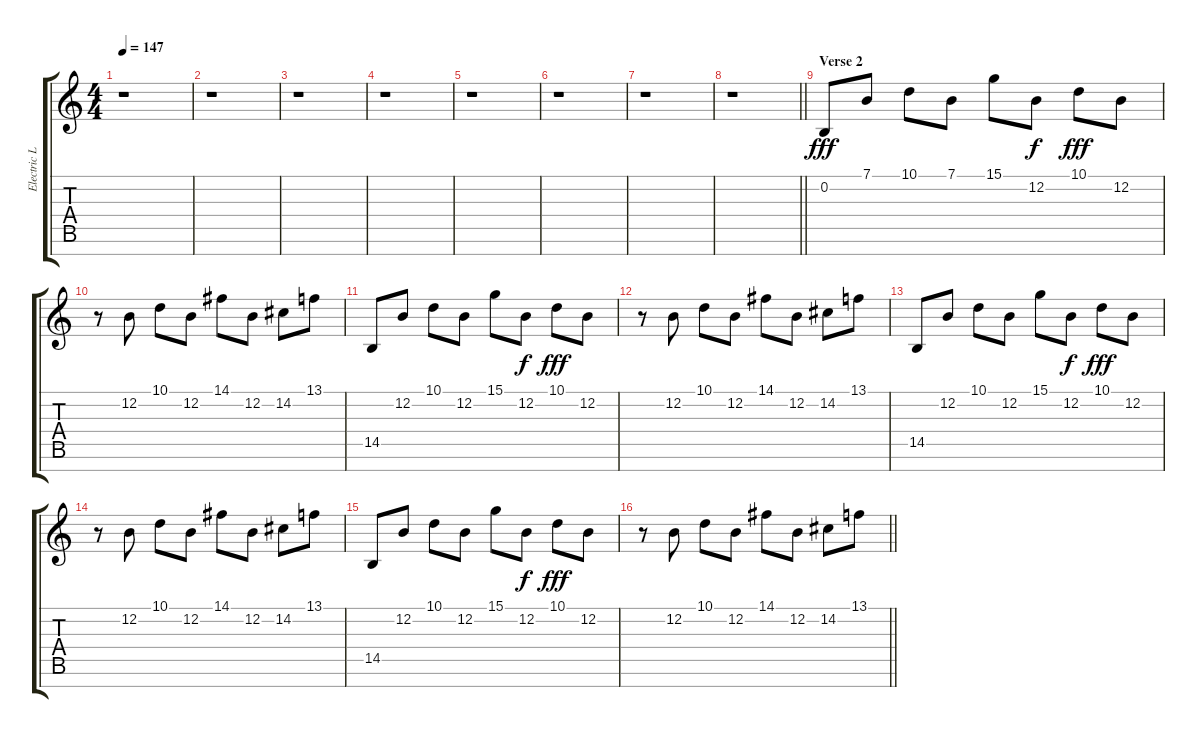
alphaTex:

\track ("Electric Lead Synth" "Electric L") {instrument lead1square}
\staff {score tabs}
\tuning (E4 B3 G3 D3 A2 E2 B1) {hide}
\ts (4 4)
\tempo 147
\clef g2
\ks c
r.1{dy fff} |
r.1 |
r.1 |
r.1 |
r.1 |
r.1 |
r.1 |
\barLineRight lightlight
r.1 |
\section ("" "Verse 2")
0.2.8 7.1.8 10.1.8 7.1.8 15.1.8 12.2.8{dy f} 10.1.8{dy fff} 12.2.8 |
r.8 12.2.8 10.1.8 12.2.8 14.1.8 12.2.8 14.2.8 13.1.8 |
14.5.8 12.2.8 10.1.8 12.2.8 15.1.8 12.2.8{dy f} 10.1.8{dy fff} 12.2.8 |
r.8 12.2.8 10.1.8 12.2.8 14.1.8 12.2.8 14.2.8 13.1.8 |
14.5.8 12.2.8 10.1.8 12.2.8 15.1.8 12.2.8{dy f} 10.1.8{dy fff} 12.2.8 |
r.8 12.2.8 10.1.8 12.2.8 14.1.8 12.2.8 14.2.8 13.1.8 |
14.5.8 12.2.8 10.1.8 12.2.8 15.1.8 12.2.8{dy f} 10.1.8{dy fff} 12.2.8 |
\barLineRight lightlight
r.8 12.2.8 10.1.8 12.2.8 14.1.8 12.2.8 14.2.8 13.1.8
